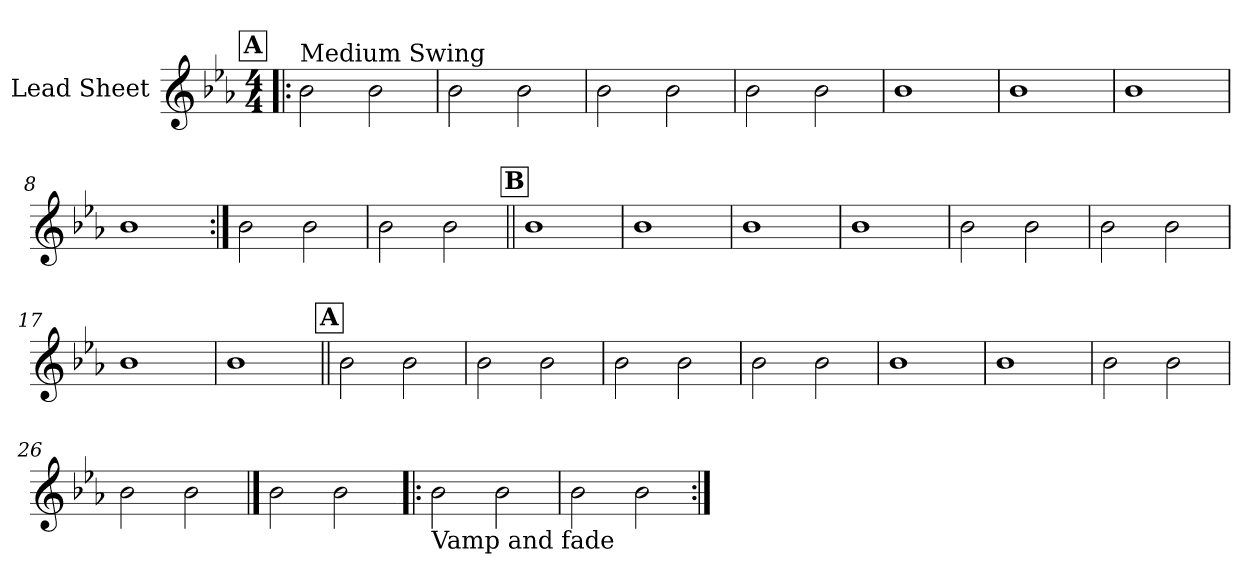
**kern
*part1
*staff1
*I"Lead Sheet
*clefG2
*k[b-e-a-]
*E-:
*M4/4
!!LO:REH:place=s1:a:fs=14:t=A
=1!|:
!LO:TX:a:t=Medium Swing
2b-\
2b-\
=2
2b-\
2b-\
=3
2b-\
2b-\
=4
2b-\
2b-\
!!LO:LB:g=z
=5
1b-
=6
1b-
=7
1b-
=8
1b-
!!LO:LB:g=z
=9:|!
2b-\
2b-\
=10
2b-\
2b-\
!!LO:LB:g=z
!!LO:REH:place=s1:a:fs=14:t=B
=11||
1b-
=12
1b-
=13
1b-
=14
1b-
!!LO:LB:g=z
=15
2b-\
2b-\
=16
2b-\
2b-\
=17
1b-
=18
1b-
!!LO:LB:g=z
!!LO:REH:place=s1:a:fs=14:t=A
=19||
2b-\
2b-\
=20
2b-\
2b-\
=21
2b-\
2b-\
=22
2b-\
2b-\
!!LO:LB:g=z
=23
1b-
=24
1b-
=25
2b-\
2b-\
=26
2b-\
2b-\
==27
2b-\
2b-\
=28!|:
!LO:TX:b:t=Vamp and fade
2b-\
2b-\
=29
2b-\
2b-\
=:|!
*-
